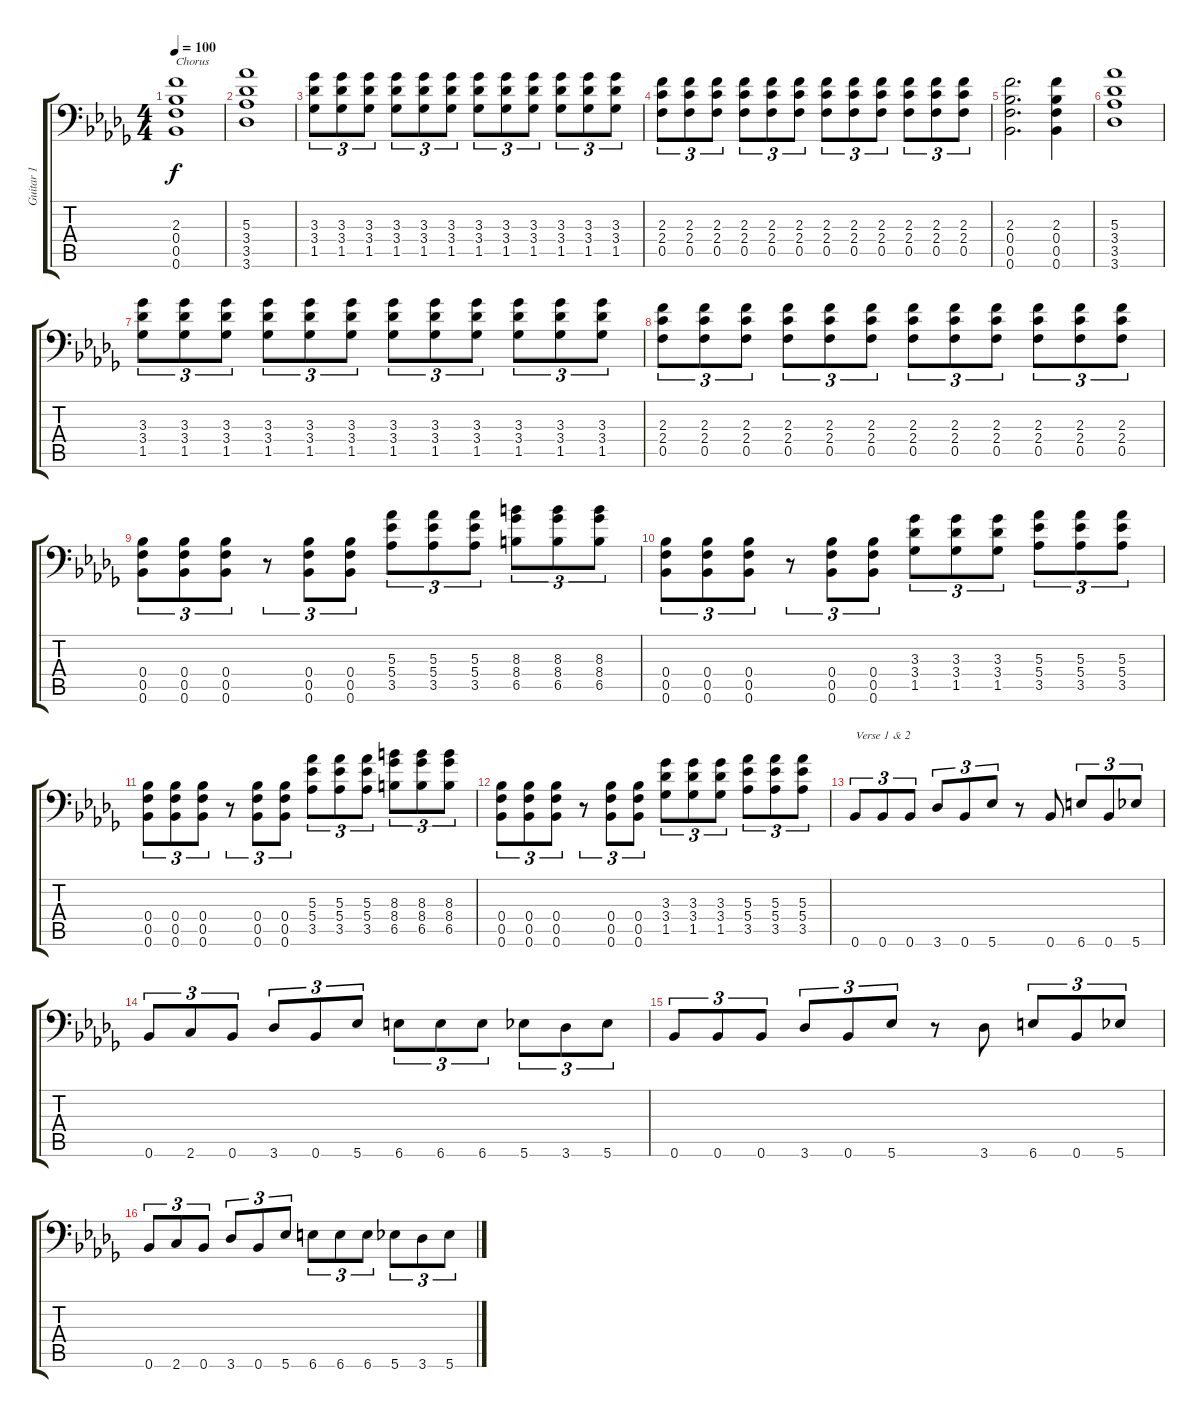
\track ("Guitar 1" "Guitar 1") {instrument distortionguitar}
\staff {score tabs}
\tuning (C4 G3 Eb3 Bb2 F2 Bb1) {hide}
\ts (4 4)
\tempo 100
\clef f4
\ks db
(2.3 0.4 0.5 0.6).1{txt "Chorus" dy f} |
(5.3 3.4 3.5 3.6).1 |
(3.3 3.4 1.5).8{tu (3 2)} (3.3 3.4 1.5).8{tu (3 2)} (3.3 3.4 1.5).8{tu (3 2)} (3.3 3.4 1.5).8{tu (3 2)} (3.3 3.4 1.5).8{tu (3 2)} (3.3 3.4 1.5).8{tu (3 2)} (3.3 3.4 1.5).8{tu (3 2)} (3.3 3.4 1.5).8{tu (3 2)} (3.3 3.4 1.5).8{tu (3 2)} (3.3 3.4 1.5).8{tu (3 2)} (3.3 3.4 1.5).8{tu (3 2)} (3.3 3.4 1.5).8{tu (3 2)} |
(2.3 2.4 0.5).8{tu (3 2)} (2.3 2.4 0.5).8{tu (3 2)} (2.3 2.4 0.5).8{tu (3 2)} (2.3 2.4 0.5).8{tu (3 2)} (2.3 2.4 0.5).8{tu (3 2)} (2.3 2.4 0.5).8{tu (3 2)} (2.3 2.4 0.5).8{tu (3 2)} (2.3 2.4 0.5).8{tu (3 2)} (2.3 2.4 0.5).8{tu (3 2)} (2.3 2.4 0.5).8{tu (3 2)} (2.3 2.4 0.5).8{tu (3 2)} (2.3 2.4 0.5).8{tu (3 2)} |
(2.3 0.4 0.5 0.6).2{d} (2.3 0.4 0.5 0.6).4 |
(5.3 3.4 3.5 3.6).1 |
(3.3 3.4 1.5).8{tu (3 2)} (3.3 3.4 1.5).8{tu (3 2)} (3.3 3.4 1.5).8{tu (3 2)} (3.3 3.4 1.5).8{tu (3 2)} (3.3 3.4 1.5).8{tu (3 2)} (3.3 3.4 1.5).8{tu (3 2)} (3.3 3.4 1.5).8{tu (3 2)} (3.3 3.4 1.5).8{tu (3 2)} (3.3 3.4 1.5).8{tu (3 2)} (3.3 3.4 1.5).8{tu (3 2)} (3.3 3.4 1.5).8{tu (3 2)} (3.3 3.4 1.5).8{tu (3 2)} |
(2.3 2.4 0.5).8{tu (3 2)} (2.3 2.4 0.5).8{tu (3 2)} (2.3 2.4 0.5).8{tu (3 2)} (2.3 2.4 0.5).8{tu (3 2)} (2.3 2.4 0.5).8{tu (3 2)} (2.3 2.4 0.5).8{tu (3 2)} (2.3 2.4 0.5).8{tu (3 2)} (2.3 2.4 0.5).8{tu (3 2)} (2.3 2.4 0.5).8{tu (3 2)} (2.3 2.4 0.5).8{tu (3 2)} (2.3 2.4 0.5).8{tu (3 2)} (2.3 2.4 0.5).8{tu (3 2)} |
(0.4 0.5 0.6).8{tu (3 2)} (0.4 0.5 0.6).8{tu (3 2)} (0.4 0.5 0.6).8{tu (3 2)} r.8{tu (3 2)} (0.4 0.5 0.6).8{tu (3 2)} (0.4 0.5 0.6).8{tu (3 2)} (5.3 5.4 3.5).8{tu (3 2)} (5.3 5.4 3.5).8{tu (3 2)} (5.3 5.4 3.5).8{tu (3 2)} (8.3 8.4 6.5).8{tu (3 2)} (8.3 8.4 6.5).8{tu (3 2)} (8.3 8.4 6.5).8{tu (3 2)} |
(0.4 0.5 0.6).8{tu (3 2)} (0.4 0.5 0.6).8{tu (3 2)} (0.4 0.5 0.6).8{tu (3 2)} r.8{tu (3 2)} (0.4 0.5 0.6).8{tu (3 2)} (0.4 0.5 0.6).8{tu (3 2)} (3.3 3.4 1.5).8{tu (3 2)} (3.3 3.4 1.5).8{tu (3 2)} (3.3 3.4 1.5).8{tu (3 2)} (5.3 5.4 3.5).8{tu (3 2)} (5.3 5.4 3.5).8{tu (3 2)} (5.3 5.4 3.5).8{tu (3 2)} |
(0.4 0.5 0.6).8{tu (3 2)} (0.4 0.5 0.6).8{tu (3 2)} (0.4 0.5 0.6).8{tu (3 2)} r.8{tu (3 2)} (0.4 0.5 0.6).8{tu (3 2)} (0.4 0.5 0.6).8{tu (3 2)} (5.3 5.4 3.5).8{tu (3 2)} (5.3 5.4 3.5).8{tu (3 2)} (5.3 5.4 3.5).8{tu (3 2)} (8.3 8.4 6.5).8{tu (3 2)} (8.3 8.4 6.5).8{tu (3 2)} (8.3 8.4 6.5).8{tu (3 2)} |
(0.4 0.5 0.6).8{tu (3 2)} (0.4 0.5 0.6).8{tu (3 2)} (0.4 0.5 0.6).8{tu (3 2)} r.8{tu (3 2)} (0.4 0.5 0.6).8{tu (3 2)} (0.4 0.5 0.6).8{tu (3 2)} (3.3 3.4 1.5).8{tu (3 2)} (3.3 3.4 1.5).8{tu (3 2)} (3.3 3.4 1.5).8{tu (3 2)} (5.3 5.4 3.5).8{tu (3 2)} (5.3 5.4 3.5).8{tu (3 2)} (5.3 5.4 3.5).8{tu (3 2)} |
0.6.8{tu (3 2) txt "Verse 1 & 2"} 0.6.8{tu (3 2)} 0.6.8{tu (3 2)} 3.6.8{tu (3 2)} 0.6.8{tu (3 2)} 5.6.8{tu (3 2)} r.8 0.6.8 6.6.8{tu (3 2)} 0.6.8{tu (3 2)} 5.6.8{tu (3 2)} |
0.6.8{tu (3 2)} 2.6.8{tu (3 2)} 0.6.8{tu (3 2)} 3.6.8{tu (3 2)} 0.6.8{tu (3 2)} 5.6.8{tu (3 2)} 6.6.8{tu (3 2)} 6.6.8{tu (3 2)} 6.6.8{tu (3 2)} 5.6.8{tu (3 2)} 3.6.8{tu (3 2)} 5.6.8{tu (3 2)} |
0.6.8{tu (3 2)} 0.6.8{tu (3 2)} 0.6.8{tu (3 2)} 3.6.8{tu (3 2)} 0.6.8{tu (3 2)} 5.6.8{tu (3 2)} r.8 3.6.8 6.6.8{tu (3 2)} 0.6.8{tu (3 2)} 5.6.8{tu (3 2)} |
0.6.8{tu (3 2)} 2.6.8{tu (3 2)} 0.6.8{tu (3 2)} 3.6.8{tu (3 2)} 0.6.8{tu (3 2)} 5.6.8{tu (3 2)} 6.6.8{tu (3 2)} 6.6.8{tu (3 2)} 6.6.8{tu (3 2)} 5.6.8{tu (3 2)} 3.6.8{tu (3 2)} 5.6.8{tu (3 2)}
